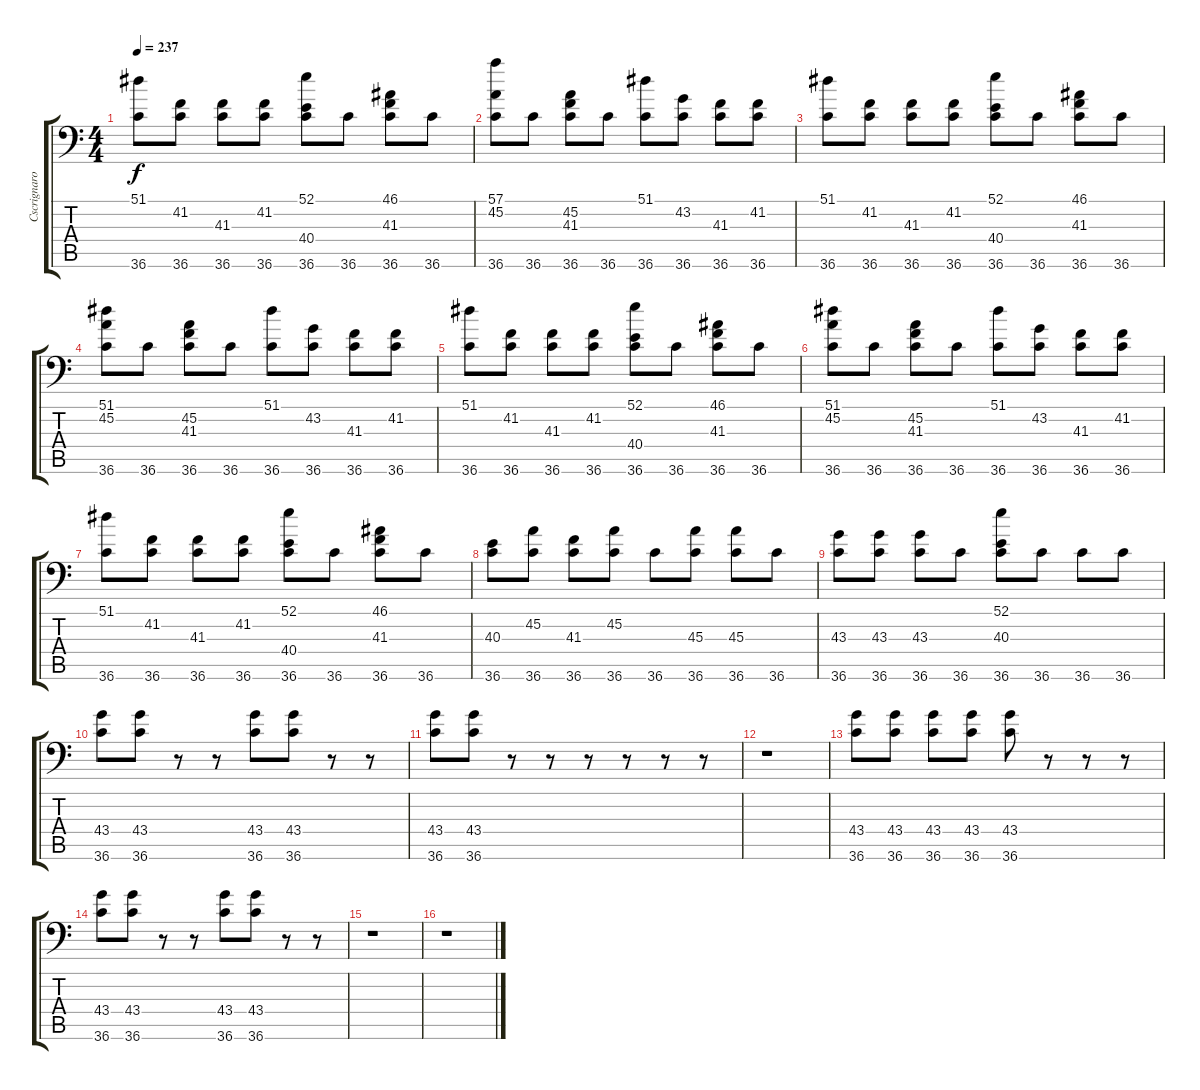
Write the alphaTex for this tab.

\track ("Cscrignaro" "Cscrignaro") {instrument acousticgrandpiano}
\staff {score tabs}
\tuning (C-1 C-1 C-1 C-1 C-1 C-1) {hide}
\ts (4 4)
\tempo 237
\clef f4
\ks c
(51.1 36.6).8{dy f} (41.2 36.6).8 (41.3 36.6).8 (41.2 36.6).8 (52.1 40.4 36.6).8 36.6.8 (46.1 41.3 36.6).8 36.6.8 |
(57.1 45.2 36.6).8 36.6.8 (45.2 41.3 36.6).8 36.6.8 (51.1 36.6).8 (43.2 36.6).8 (41.3 36.6).8 (41.2 36.6).8 |
(51.1 36.6).8 (41.2 36.6).8 (41.3 36.6).8 (41.2 36.6).8 (52.1 40.4 36.6).8 36.6.8 (46.1 41.3 36.6).8 36.6.8 |
(51.1 45.2 36.6).8 36.6.8 (45.2 41.3 36.6).8 36.6.8 (51.1 36.6).8 (43.2 36.6).8 (41.3 36.6).8 (41.2 36.6).8 |
(51.1 36.6).8 (41.2 36.6).8 (41.3 36.6).8 (41.2 36.6).8 (52.1 40.4 36.6).8 36.6.8 (46.1 41.3 36.6).8 36.6.8 |
(51.1 45.2 36.6).8 36.6.8 (45.2 41.3 36.6).8 36.6.8 (51.1 36.6).8 (43.2 36.6).8 (41.3 36.6).8 (41.2 36.6).8 |
(51.1 36.6).8 (41.2 36.6).8 (41.3 36.6).8 (41.2 36.6).8 (52.1 40.4 36.6).8 36.6.8 (46.1 41.3 36.6).8 36.6.8 |
(40.3 36.6).8 (45.2 36.6).8 (41.3 36.6).8 (45.2 36.6).8 36.6.8 (45.3 36.6).8 (45.3 36.6).8 36.6.8 |
(43.3 36.6).8 (43.3 36.6).8 (43.3 36.6).8 36.6.8 (52.1 40.3 36.6).8 36.6.8 36.6.8 36.6.8 |
(43.4 36.6).8 (43.4 36.6).8 r.8 r.8 (43.4 36.6).8 (43.4 36.6).8 r.8 r.8 |
(43.4 36.6).8 (43.4 36.6).8 r.8 r.8 r.8 r.8 r.8 r.8 |
r.1 |
(43.4 36.6).8 (43.4 36.6).8 (43.4 36.6).8 (43.4 36.6).8 (43.4 36.6).8 r.8 r.8 r.8 |
(43.4 36.6).8 (43.4 36.6).8 r.8 r.8 (43.4 36.6).8 (43.4 36.6).8 r.8 r.8 |
r.1 |
r.1
